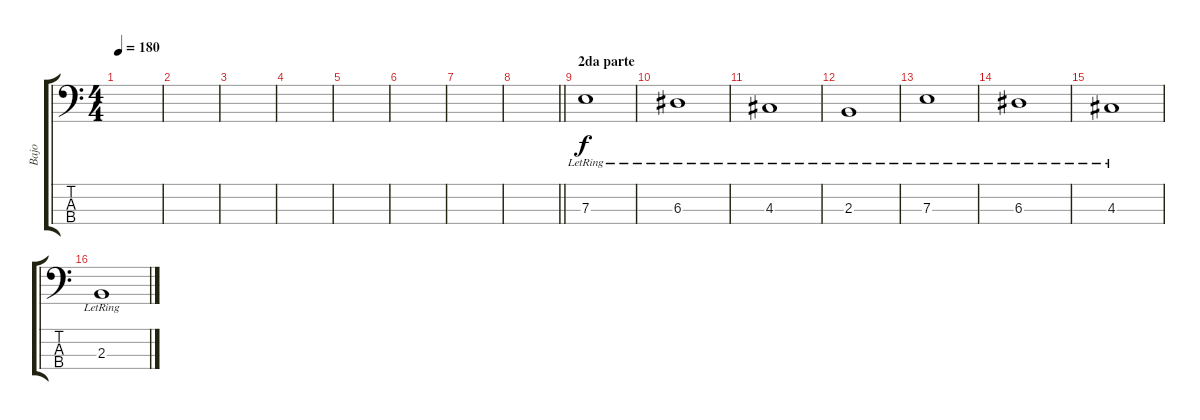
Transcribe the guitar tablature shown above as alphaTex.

\track ("Bajo" "Bajo") {instrument electricbassfinger}
\staff {score tabs}
\tuning (G2 D2 A1 E1) {hide}
\ts (4 4)
\tempo 180
\clef f4
\ks c
|
|
|
|
|
|
|
\barLineRight lightlight
|
\section ("" "2da parte")
7.3{lr}.1 |
6.3{lr}.1 |
4.3{lr}.1 |
2.3{lr}.1 |
7.3{lr}.1 |
6.3{lr}.1 |
4.3{lr}.1 |
2.3{lr}.1
